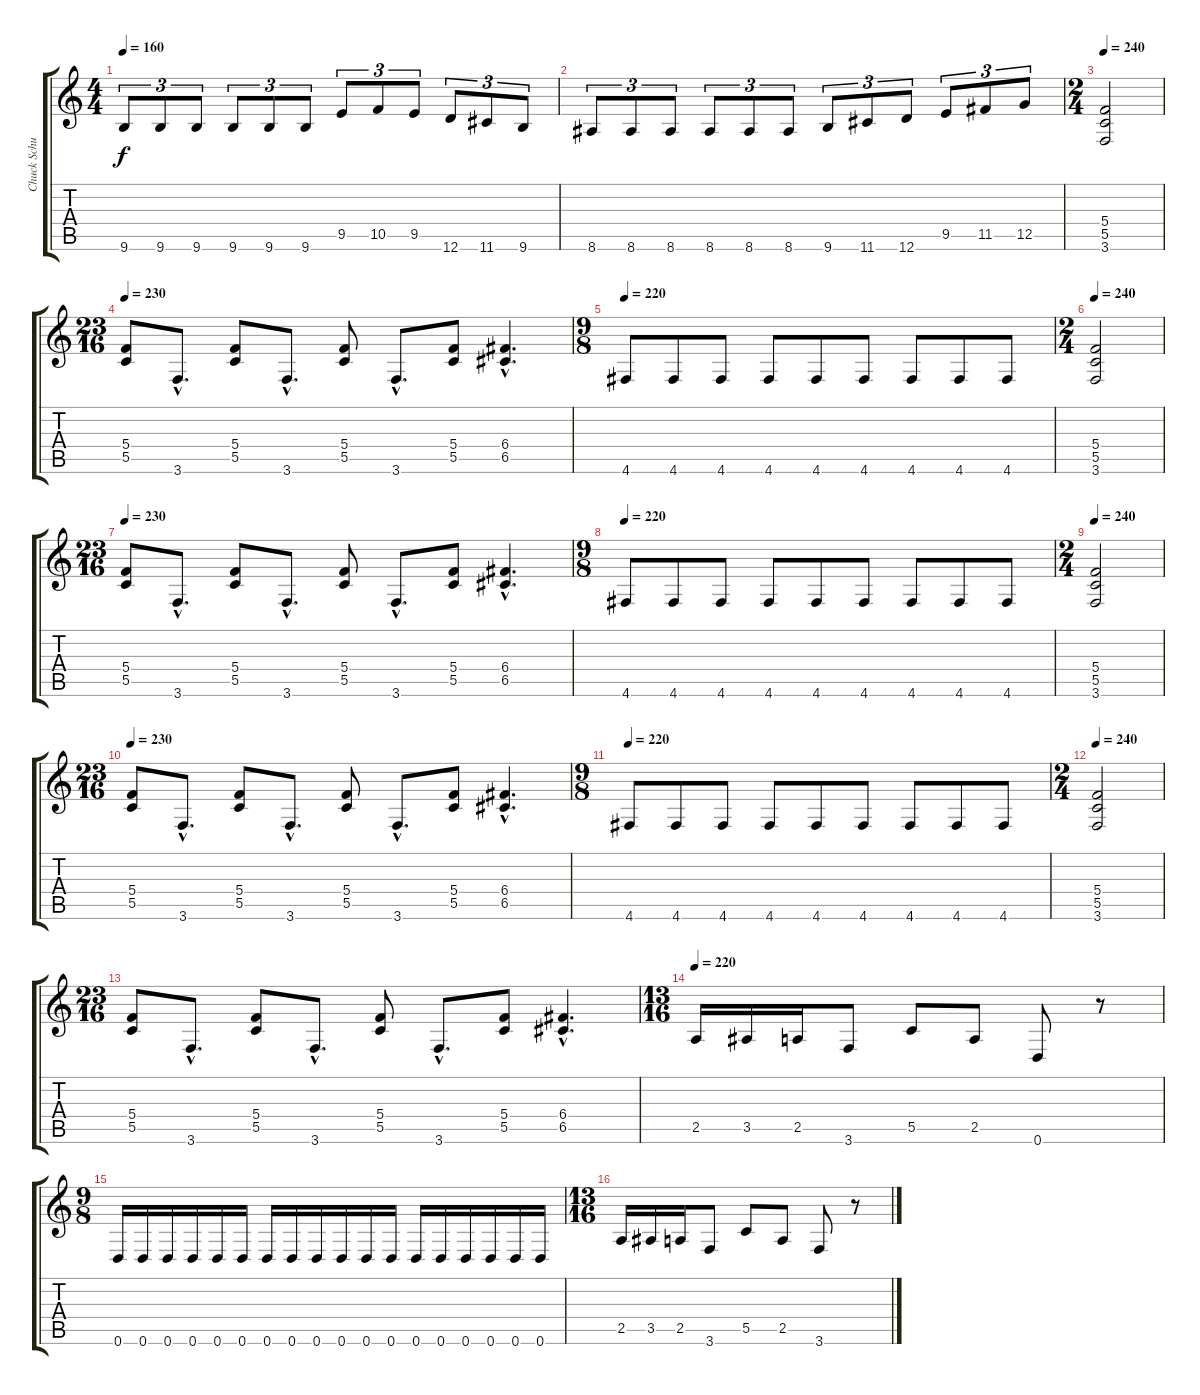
\track ("Chuck Schuldiner" "Chuck Schu") {instrument distortionguitar}
\staff {score tabs}
\tuning (D4 A3 F3 C3 G2 D2) {hide}
\ts (4 4)
\tempo 160
\clef g2
\ks c
9.6.8{tu (3 2) dy f} 9.6.8{tu (3 2)} 9.6.8{tu (3 2)} 9.6.8{tu (3 2)} 9.6.8{tu (3 2)} 9.6.8{tu (3 2)} 9.5.8{tu (3 2)} 10.5.8{tu (3 2)} 9.5.8{tu (3 2)} 12.6.8{tu (3 2)} 11.6.8{tu (3 2)} 9.6.8{tu (3 2)} |
8.6.8{tu (3 2)} 8.6.8{tu (3 2)} 8.6.8{tu (3 2)} 8.6.8{tu (3 2)} 8.6.8{tu (3 2)} 8.6.8{tu (3 2)} 9.6.8{tu (3 2)} 11.6.8{tu (3 2)} 12.6.8{tu (3 2)} 9.5.8{tu (3 2)} 11.5.8{tu (3 2)} 12.5.8{tu (3 2)} |
\ts (2 4)
\tempo 230
\tempo 240
(5.4 5.5 3.6).2 |
\ts (23 16)
\tempo 230
(5.4 5.5).8 3.6{hac}.8{d} (5.4 5.5).8 3.6{hac}.8{d} (5.4 5.5).8 3.6{hac}.8{d} (5.4 5.5).8 (6.4{hac} 6.5{hac}).4{d} |
\ts (9 8)
\tempo 220
4.6.8 4.6.8 4.6.8 4.6.8 4.6.8 4.6.8 4.6.8 4.6.8 4.6.8 |
\ts (2 4)
\tempo 240
(5.4 5.5 3.6).2 |
\ts (23 16)
\tempo 230
(5.4 5.5).8 3.6{hac}.8{d} (5.4 5.5).8 3.6{hac}.8{d} (5.4 5.5).8 3.6{hac}.8{d} (5.4 5.5).8 (6.4{hac} 6.5{hac}).4{d} |
\ts (9 8)
\tempo 220
4.6.8 4.6.8 4.6.8 4.6.8 4.6.8 4.6.8 4.6.8 4.6.8 4.6.8 |
\ts (2 4)
\tempo 240
(5.4 5.5 3.6).2 |
\ts (23 16)
\tempo 230
(5.4 5.5).8 3.6{hac}.8{d} (5.4 5.5).8 3.6{hac}.8{d} (5.4 5.5).8 3.6{hac}.8{d} (5.4 5.5).8 (6.4{hac} 6.5{hac}).4{d} |
\ts (9 8)
\tempo 220
4.6.8 4.6.8 4.6.8 4.6.8 4.6.8 4.6.8 4.6.8 4.6.8 4.6.8 |
\ts (2 4)
\tempo 240
(5.4 5.5 3.6).2 |
\ts (23 16)
(5.4 5.5).8 3.6{hac}.8{d} (5.4 5.5).8 3.6{hac}.8{d} (5.4 5.5).8 3.6{hac}.8{d} (5.4 5.5).8 (6.4{hac} 6.5{hac}).4{d} |
\ts (13 16)
\tempo 220
2.5.16 3.5.16 2.5.16 3.6.8 5.5.8 2.5.8 0.6.8 r.8 |
\ts (9 8)
0.6.16 0.6.16 0.6.16 0.6.16 0.6.16 0.6.16 0.6.16 0.6.16 0.6.16 0.6.16 0.6.16 0.6.16 0.6.16 0.6.16 0.6.16 0.6.16 0.6.16 0.6.16 |
\ts (13 16)
2.5.16 3.5.16 2.5.16 3.6.8 5.5.8 2.5.8 3.6.8 r.8
